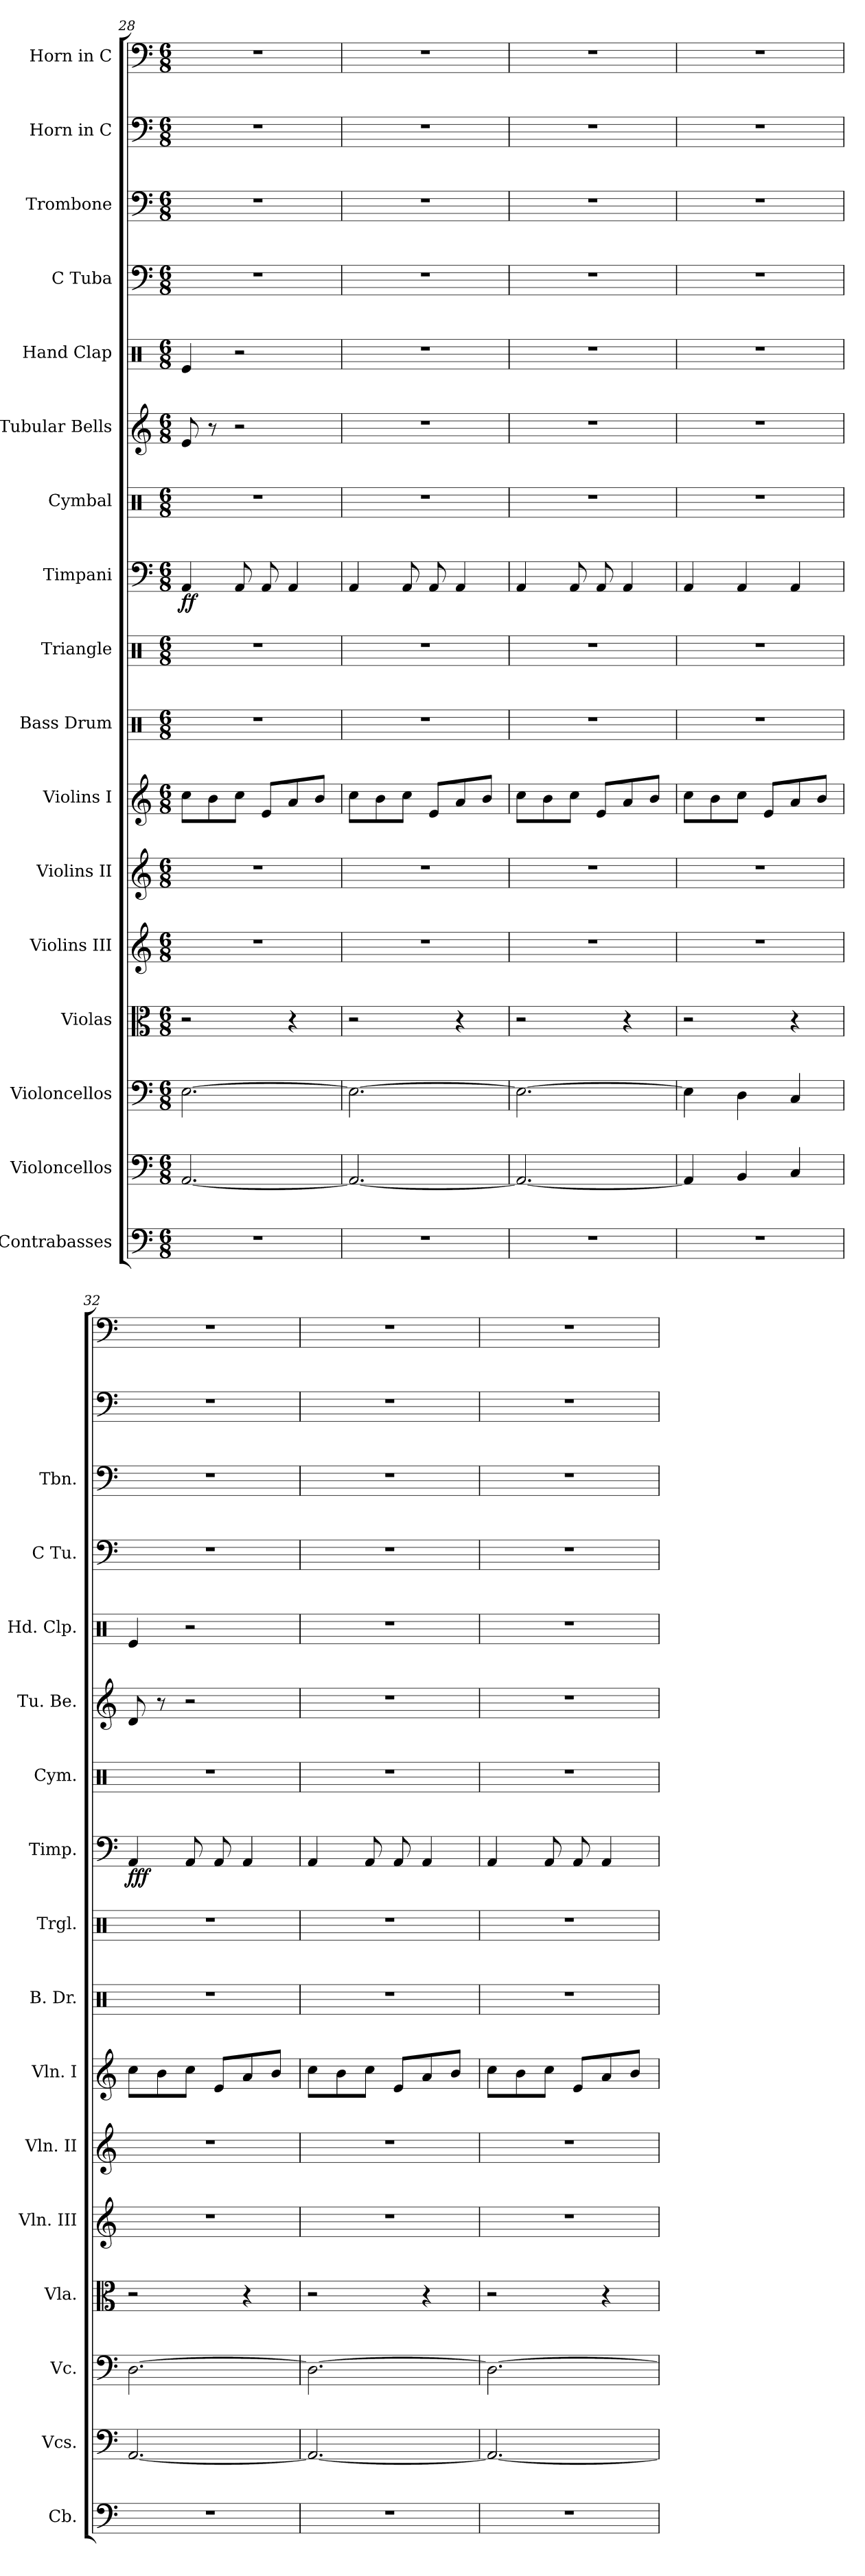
**kern	**kern	**kern	**kern	**kern	**kern	**kern	**kern	**kern	**kern	**dynam	**kern	**kern	**kern	**kern	**kern	**kern	**kern
*part17	*part16	*part15	*part14	*part13	*part12	*part11	*part10	*part9	*part8	*part8	*part7	*part6	*part5	*part4	*part3	*part2	*part1
*staff17	*staff16	*staff15	*staff14	*staff13	*staff12	*staff11	*staff10	*staff9	*staff8	*staff8	*staff7	*staff6	*staff5	*staff4	*staff3	*staff2	*staff1
*I"Contrabasses	*I"Violoncellos	*I"Violoncellos	*I"Violas	*I"Violins III	*I"Violins II	*I"Violins I	*I"Bass Drum	*I"Triangle	*I"Timpani	*	*I"Cymbal	*I"Tubular Bells	*I"Hand Clap	*I"C Tuba	*I"Trombone	*I"Horn in C	*I"Horn in C
*I'Cb.	*I'Vcs.	*I'Vc.	*I'Vla.	*I'Vln. III	*I'Vln. II	*I'Vln. I	*I'B. Dr.	*I'Trgl.	*I'Timp.	*	*I'Cym.	*I'Tu. Be.	*I'Hd. Clp.	*I'C Tu.	*I'Tbn.	*	*
*clefF4	*clefF4	*clefF4	*clefC3	*clefG2	*clefG2	*clefG2	*clefX	*clefX	*clefF4	*	*clefX	*clefG2	*clefX	*clefF4	*clefF4	*clefF4	*clefF4
*ITrd7c12	*	*	*	*	*	*	*	*	*	*	*	*	*	*	*	*ITrd7c12	*ITrd7c12
*k[]	*k[]	*k[]	*k[]	*k[]	*k[]	*k[]	*k[]	*k[]	*k[]	*	*k[]	*k[]	*k[]	*k[]	*k[]	*k[]	*k[]
*M6/8	*M6/8	*M6/8	*M6/8	*M6/8	*M6/8	*M6/8	*M6/8	*M6/8	*M6/8	*	*M6/8	*M6/8	*M6/8	*M6/8	*M6/8	*M6/8	*M6/8
=28	=28	=28	=28	=28	=28	=28	=28	=28	=28	=28	=28	=28	=28	=28	=28	=28	=28
!	!	!	!	!	!	!	!	!	!	!LO:DY:b	!	!	!	!	!	!	!
2.r	[2.AA/	[2.E\	2r	2.r	2.r	8cc\L	2.r	2.r	4AA/	ff	2.r	8e/	4Re/	2.r	2.r	2.r	2.r
.	.	.	.	.	.	8b\	.	.	.	.	.	8r	.	.	.	.	.
.	.	.	.	.	.	8cc\J	.	.	8AA/	.	.	2r	2r	.	.	.	.
.	.	.	.	.	.	8e/L	.	.	8AA/	.	.	.	.	.	.	.	.
.	.	.	4r	.	.	8a/	.	.	4AA/	.	.	.	.	.	.	.	.
.	.	.	.	.	.	8b/J	.	.	.	.	.	.	.	.	.	.	.
=29	=29	=29	=29	=29	=29	=29	=29	=29	=29	=29	=29	=29	=29	=29	=29	=29	=29
2.r	2.AA/_	2.E\_	2r	2.r	2.r	8cc\L	2.r	2.r	4AA/	.	2.r	2.r	2.r	2.r	2.r	2.r	2.r
.	.	.	.	.	.	8b\	.	.	.	.	.	.	.	.	.	.	.
.	.	.	.	.	.	8cc\J	.	.	8AA/	.	.	.	.	.	.	.	.
.	.	.	.	.	.	8e/L	.	.	8AA/	.	.	.	.	.	.	.	.
.	.	.	4r	.	.	8a/	.	.	4AA/	.	.	.	.	.	.	.	.
.	.	.	.	.	.	8b/J	.	.	.	.	.	.	.	.	.	.	.
=30	=30	=30	=30	=30	=30	=30	=30	=30	=30	=30	=30	=30	=30	=30	=30	=30	=30
2.r	2.AA/_	2.E\_	2r	2.r	2.r	8cc\L	2.r	2.r	4AA/	.	2.r	2.r	2.r	2.r	2.r	2.r	2.r
.	.	.	.	.	.	8b\	.	.	.	.	.	.	.	.	.	.	.
.	.	.	.	.	.	8cc\J	.	.	8AA/	.	.	.	.	.	.	.	.
.	.	.	.	.	.	8e/L	.	.	8AA/	.	.	.	.	.	.	.	.
.	.	.	4r	.	.	8a/	.	.	4AA/	.	.	.	.	.	.	.	.
.	.	.	.	.	.	8b/J	.	.	.	.	.	.	.	.	.	.	.
=31	=31	=31	=31	=31	=31	=31	=31	=31	=31	=31	=31	=31	=31	=31	=31	=31	=31
2.r	4AA/]	4E\]	2r	2.r	2.r	8cc\L	2.r	2.r	4AA/	.	2.r	2.r	2.r	2.r	2.r	2.r	2.r
.	.	.	.	.	.	8b\	.	.	.	.	.	.	.	.	.	.	.
.	4BB/	4D\	.	.	.	8cc\J	.	.	4AA/	.	.	.	.	.	.	.	.
.	.	.	.	.	.	8e/L	.	.	.	.	.	.	.	.	.	.	.
.	4C/	4C/	4r	.	.	8a/	.	.	4AA/	.	.	.	.	.	.	.	.
.	.	.	.	.	.	8b/J	.	.	.	.	.	.	.	.	.	.	.
=32	=32	=32	=32	=32	=32	=32	=32	=32	=32	=32	=32	=32	=32	=32	=32	=32	=32
!	!	!	!	!	!	!	!	!	!	!LO:DY:b	!	!	!	!	!	!	!
2.r	[2.AA/	[2.D\	2r	2.r	2.r	8cc\L	2.r	2.r	4AA/	fff	2.r	8d/	4Re/	2.r	2.r	2.r	2.r
.	.	.	.	.	.	8b\	.	.	.	.	.	8r	.	.	.	.	.
.	.	.	.	.	.	8cc\J	.	.	8AA/	.	.	2r	2r	.	.	.	.
.	.	.	.	.	.	8e/L	.	.	8AA/	.	.	.	.	.	.	.	.
.	.	.	4r	.	.	8a/	.	.	4AA/	.	.	.	.	.	.	.	.
.	.	.	.	.	.	8b/J	.	.	.	.	.	.	.	.	.	.	.
!!LO:PB:g=z
=33	=33	=33	=33	=33	=33	=33	=33	=33	=33	=33	=33	=33	=33	=33	=33	=33	=33
2.r	2.AA/_	2.D\_	2r	2.r	2.r	8cc\L	2.r	2.r	4AA/	.	2.r	2.r	2.r	2.r	2.r	2.r	2.r
.	.	.	.	.	.	8b\	.	.	.	.	.	.	.	.	.	.	.
.	.	.	.	.	.	8cc\J	.	.	8AA/	.	.	.	.	.	.	.	.
.	.	.	.	.	.	8e/L	.	.	8AA/	.	.	.	.	.	.	.	.
.	.	.	4r	.	.	8a/	.	.	4AA/	.	.	.	.	.	.	.	.
.	.	.	.	.	.	8b/J	.	.	.	.	.	.	.	.	.	.	.
=34	=34	=34	=34	=34	=34	=34	=34	=34	=34	=34	=34	=34	=34	=34	=34	=34	=34
2.r	2.AA/_	2.D\_	2r	2.r	2.r	8cc\L	2.r	2.r	4AA/	.	2.r	2.r	2.r	2.r	2.r	2.r	2.r
.	.	.	.	.	.	8b\	.	.	.	.	.	.	.	.	.	.	.
.	.	.	.	.	.	8cc\J	.	.	8AA/	.	.	.	.	.	.	.	.
.	.	.	.	.	.	8e/L	.	.	8AA/	.	.	.	.	.	.	.	.
.	.	.	4r	.	.	8a/	.	.	4AA/	.	.	.	.	.	.	.	.
.	.	.	.	.	.	8b/J	.	.	.	.	.	.	.	.	.	.	.
=	=	=	=	=	=	=	=	=	=	=	=	=	=	=	=	=	=
*-	*-	*-	*-	*-	*-	*-	*-	*-	*-	*-	*-	*-	*-	*-	*-	*-	*-
